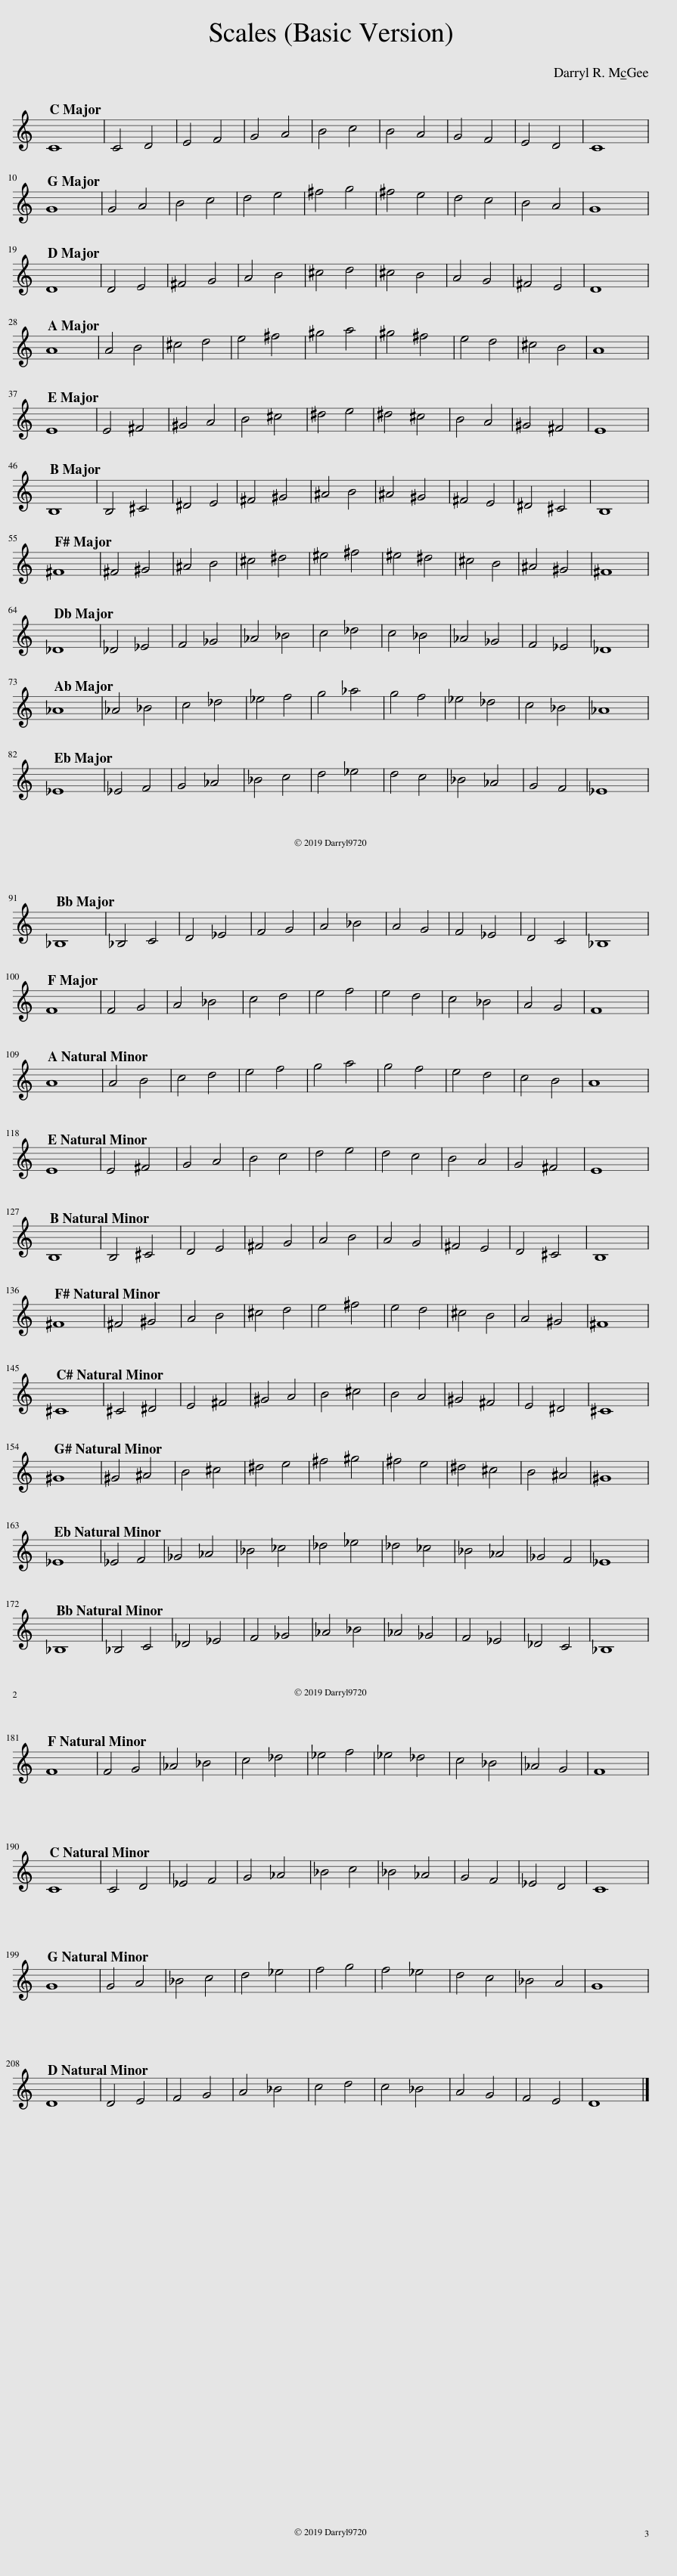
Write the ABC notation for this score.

X:1
L:1/8
M:4/4
I:linebreak $
K:C
V:1 treble
V:1
 C8 | C4 D4 | E4 F4 | G4 A4 | B4 c4 | %5
 B4 A4 | G4 F4 | E4 D4 | C8 |$ G8 | %10
 G4 A4 | B4 c4 | d4 e4 | ^f4 g4 | ^f4 e4 | %15
 d4 c4 | B4 A4 | G8 |$ D8 | D4 E4 | %20
 ^F4 G4 | A4 B4 | ^c4 d4 | ^c4 B4 | A4 G4 | %25
 ^F4 E4 | D8 |$ A8 | A4 B4 | ^c4 d4 | %30
 e4 ^f4 | ^g4 a4 | ^g4 ^f4 | e4 d4 | ^c4 B4 | %35
 A8 |$ E8 | E4 ^F4 | ^G4 A4 | B4 ^c4 | %40
 ^d4 e4 | ^d4 ^c4 | B4 A4 | ^G4 ^F4 | E8 |$ %45
 B,8 | B,4 ^C4 | ^D4 E4 | ^F4 ^G4 | ^A4 B4 | %50
 ^A4 ^G4 | ^F4 E4 | ^D4 ^C4 | B,8 |$ ^F8 | %55
 ^F4 ^G4 | ^A4 B4 | ^c4 ^d4 | ^e4 ^f4 | ^e4 ^d4 | %60
 ^c4 B4 | ^A4 ^G4 | ^F8 |$ _D8 | _D4 _E4 | %65
 F4 _G4 | _A4 _B4 | c4 _d4 | c4 _B4 | _A4 _G4 | %70
 F4 _E4 | _D8 |$ _A8 | _A4 _B4 | c4 _d4 | %75
 _e4 f4 | g4 _a4 | g4 f4 | _e4 _d4 | c4 _B4 | %80
 _A8 |$ _E8 | _E4 F4 | G4 _A4 | _B4 c4 | %85
 d4 _e4 | d4 c4 | _B4 _A4 | G4 F4 | _E8 |$ %90
 _B,8 | _B,4 C4 | D4 _E4 | F4 G4 | A4 _B4 | %95
 A4 G4 | F4 _E4 | D4 C4 | _B,8 |$ F8 | %100
 F4 G4 | A4 _B4 | c4 d4 | e4 f4 | e4 d4 | %105
 c4 _B4 | A4 G4 | F8 |$[K:C] A8 | A4 B4 | %110
 c4 d4 | e4 f4 | g4 a4 | g4 f4 | e4 d4 | %115
 c4 B4 | A8 |$ E8 | E4 ^F4 | G4 A4 | %120
 B4 c4 | d4 e4 | d4 c4 | B4 A4 | G4 ^F4 | %125
 E8 |$ B,8 | B,4 ^C4 | D4 E4 | ^F4 G4 | %130
 A4 B4 | A4 G4 | ^F4 E4 | D4 ^C4 | B,8 |$ %135
 ^F8 | ^F4 ^G4 | A4 B4 | ^c4 d4 | e4 ^f4 | %140
 e4 d4 | ^c4 B4 | A4 ^G4 | ^F8 |$ ^C8 | %145
 ^C4 ^D4 | E4 ^F4 | ^G4 A4 | B4 ^c4 | B4 A4 | %150
 ^G4 ^F4 | E4 ^D4 | ^C8 |$ ^G8 | ^G4 ^A4 | %155
 B4 ^c4 | ^d4 e4 | ^f4 ^g4 | ^f4 e4 | ^d4 ^c4 | %160
 B4 ^A4 | ^G8 |$ _E8 | _E4 F4 | _G4 _A4 | %165
 _B4 _c4 | _d4 _e4 | _d4 _c4 | _B4 _A4 | _G4 F4 | %170
 _E8 |$ _B,8 | _B,4 C4 | _D4 _E4 | F4 _G4 | %175
 _A4 _B4 | _A4 _G4 | F4 _E4 | _D4 C4 | _B,8 |$ %180
 F8 | F4 G4 | _A4 _B4 | c4 _d4 | _e4 f4 | %185
 _e4 _d4 | c4 _B4 | _A4 G4 | F8 |$ C8 | %190
 C4 D4 | _E4 F4 | G4 _A4 | _B4 c4 | _B4 _A4 | %195
 G4 F4 | _E4 D4 | C8 |$ G8 | G4 A4 | %200
 _B4 c4 | d4 _e4 | f4 g4 | f4 _e4 | d4 c4 | %205
 _B4 A4 | G8 |$ D8 | D4 E4 | F4 G4 | %210
 A4 _B4 | c4 d4 | c4 _B4 | A4 G4 | F4 E4 | %215
 D8 |] %216
